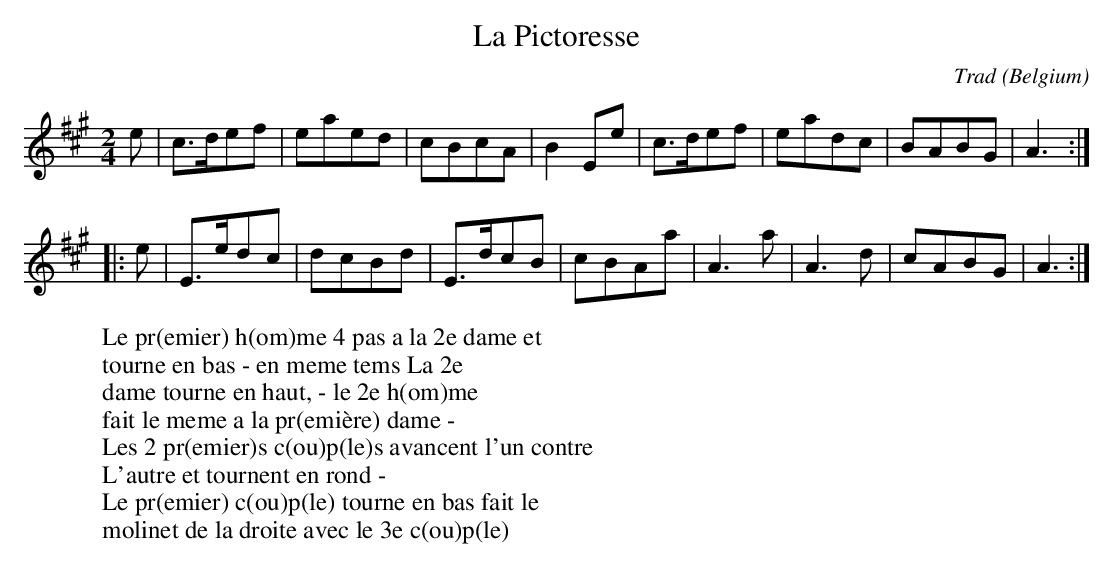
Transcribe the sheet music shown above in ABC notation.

X:1
T:La Pictoresse
C:Trad
O:Belgium
M:2/4
L:1/8
K:Amaj
e|c>def|eaed|cBcA|B2Ee|c>def|eadc|BABG|A3:|
|:e|E>edc|dcBd|E>dcB|cBAa|A3a|A3d|cABG|A3:|]
W:Le pr(emier) h(om)me 4 pas a la 2e dame et
W:tourne en bas - en meme tems La 2e
W:dame tourne en haut, - le 2e h(om)me
W:fait le meme a la pr(emière) dame -
W:Les 2 pr(emier)s c(ou)p(le)s avancent l'un contre
W:L'autre et tournent en rond -
W:Le pr(emier) c(ou)p(le) tourne en bas fait le
W:molinet de la droite avec le 3e c(ou)p(le)
